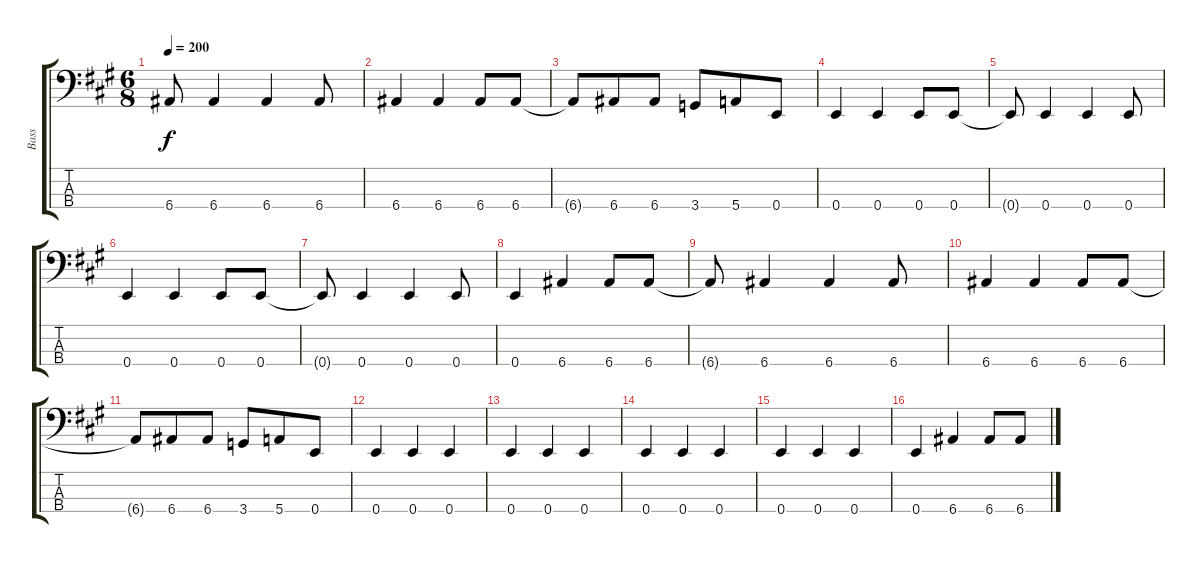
\track ("Bass" "Bass") {instrument electricbassfinger}
\staff {score tabs}
\tuning (G2 D2 A1 E1) {hide}
\ts (6 8)
\tempo 200
\clef f4
\ks f#minor
6.4{t}.8{dy f} 6.4.4 6.4.4 6.4.8 |
6.4.4 6.4.4 6.4.8 6.4.8 |
6.4{t}.8 6.4.8 6.4.8 3.4.8 5.4.8 0.4.8 |
0.4.4 0.4.4 0.4.8 0.4.8 |
0.4{t}.8 0.4.4 0.4.4 0.4.8 |
0.4.4 0.4.4 0.4.8 0.4.8 |
0.4{t}.8 0.4.4 0.4.4 0.4.8 |
0.4.4 6.4.4 6.4.8 6.4.8 |
6.4{t}.8 6.4.4 6.4.4 6.4.8 |
6.4.4 6.4.4 6.4.8 6.4.8 |
6.4{t}.8 6.4.8 6.4.8 3.4.8 5.4.8 0.4.8 |
0.4.4 0.4.4 0.4.4 |
0.4.4 0.4.4 0.4.4 |
0.4.4 0.4.4 0.4.4 |
0.4.4 0.4.4 0.4.4 |
0.4.4 6.4.4 6.4.8 6.4.8
